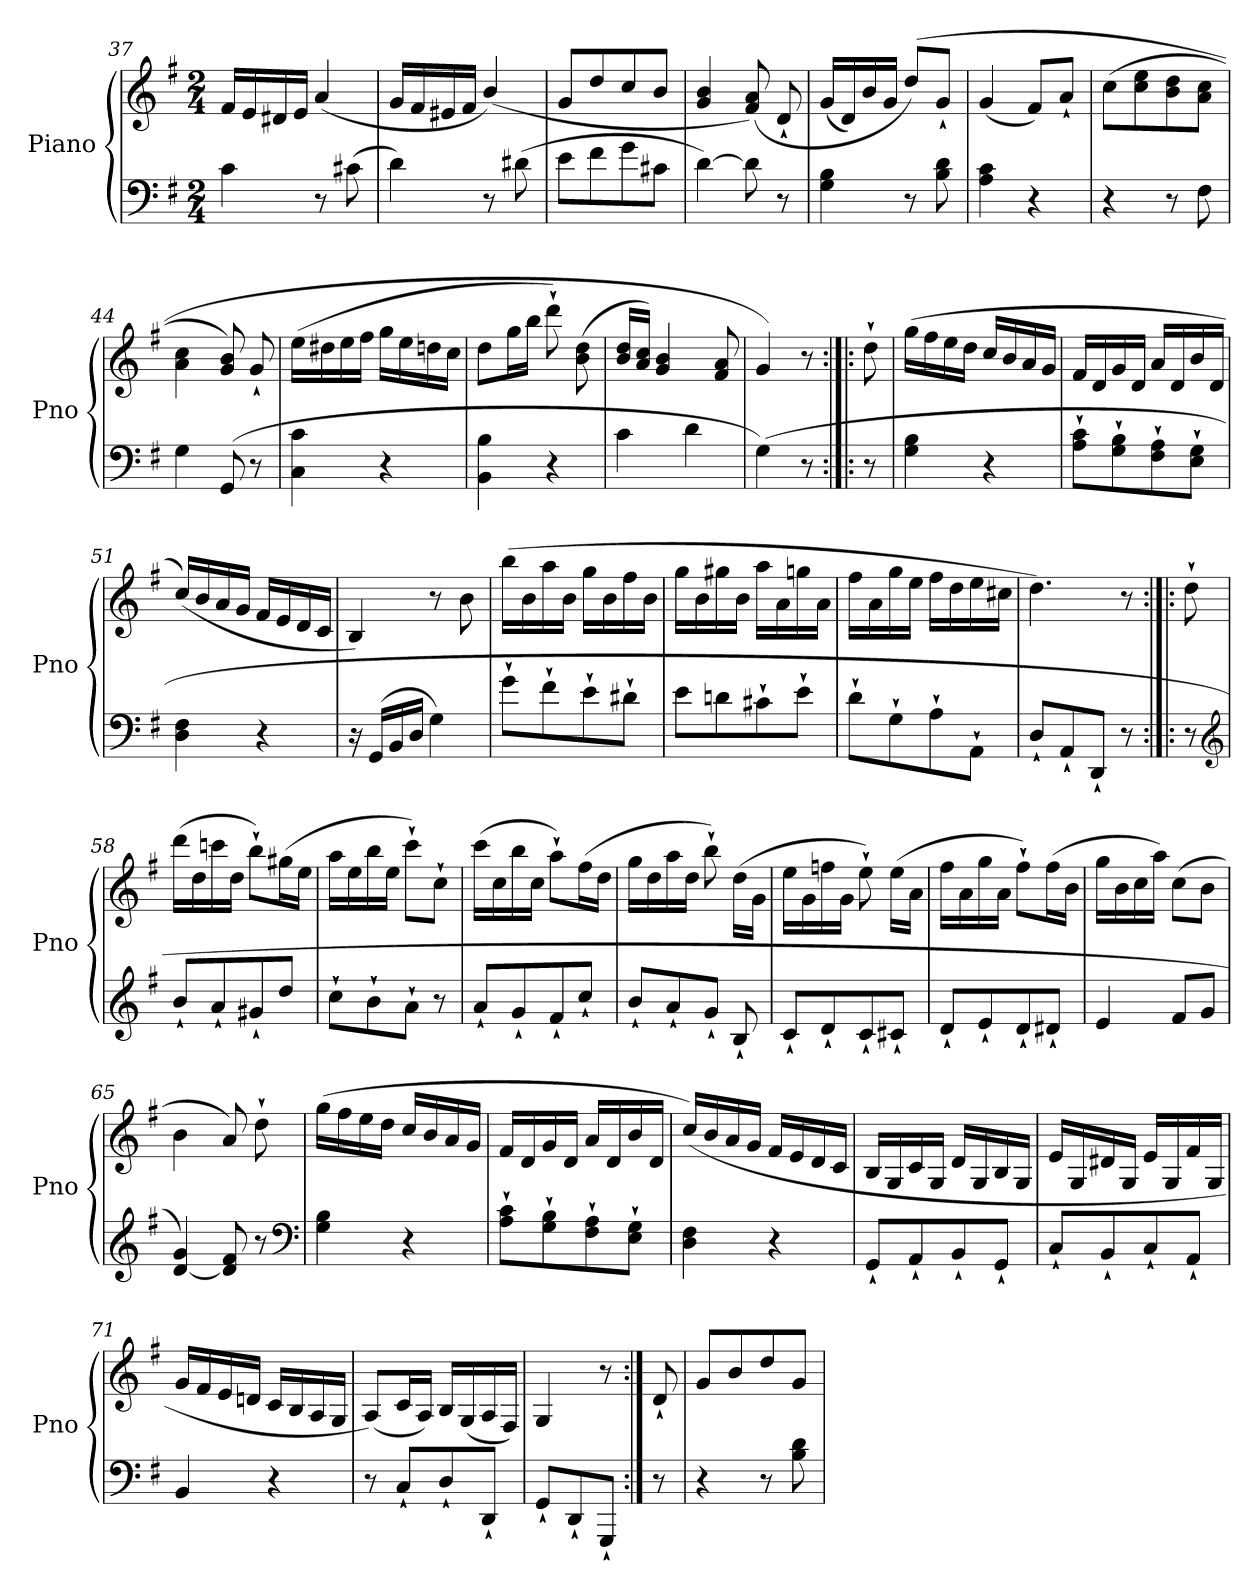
**kern	**kern
*part1	*part1
*staff2	*staff1
*I"Piano	*
*I'Pno	*
*clefF4	*clefG2
*k[f#]	*k[f#]
*G:	*G:
*M2/4	*M2/4
=37	=37
4c\	16f#/LL
.	16e/
.	16d#X/
.	16e/JJ
8r	(4a/
(8c#X\	.
=38	=38
4d\)	16g/LL
.	16f#/
.	16e#X/
.	16f#/JJ
8r	(4b/)
(8d#X\	.
=39	=39
8e\L	8g/L
8f#\	8dd/
8g\	8cc/
8c#X\J	8b/J
=40	=40
[4d\)	4g/ 4b/
8d\]	(8f#/ 8a/)
8r	8d`/
=41	=41
4G\ 4B\	(16g/LL
.	16d/)
.	16b/
.	16g/JJ
8r	(8dd/L)
8B\ 8d\	8g`/J
=42	=42
4A\ 4c\	(4g/
4r	8f#/L)
.	8a`/J
=43	=43
4r	(8cc\L
.	8cc\ 8ee\
8r	8b\ 8dd\
8F#\	8a\ 8cc\J
=44	=44
4G\	4a\ 4cc\
(8GG/	8g/ 8b/)
8r	8g`/
=45	=45
4C\ 4c\	(16ee\LL
.	16dd#X\
.	16ee\
.	16ff#\JJ
4r	16gg\LL
.	16ee\
.	16ddn\
.	16cc\JJ
=46	=46
4BB\ 4B\	8dd\L
.	16gg\L
.	16bb\JJ
4r	8ddd`\)
.	(8b\ 8dd\
=47	=47
4c\	16b/ 16dd/LL
.	16a/ 16cc/JJ)
.	4g/ 4b/
4d\	.
.	8f#/ 8a/
=48	=48
(4G\)	4g/)
8r	8r
=:|!|:	=:|!|:
8r	8dd`\
=49	=49
4G\ 4B\	(16gg\LL
.	16ff#\
.	16ee\
.	16dd\JJ
4r	16cc/LL
.	16b/
.	16a/
.	16g/JJ
=50	=50
8A`\ 8c`\L	16f#/LL
.	16d/
8G`\ 8B`\	16g/
.	16d/JJ
8F#`\ 8A`\	16a/LL
.	16d/
8E`\ 8G`\J	16b/
.	16d/JJ
=51	=51
4D\ 4F#\	(16cc/LL)
.	16b/
.	16a/
.	16g/JJ
4r	16f#/LL
.	16e/
.	16d/
.	16c/JJ
=52	=52
16r	4B/)
(16GG/LL	.
16BB/	.
16D/JJ	.
4G\)	8r
.	8b\
=53	=53
8g`\L	(16bb\LL
.	16b\
8f#`\	16aa\
.	16b\JJ
8e`\	16gg\LL
.	16b\
8d#X`\J	16ff#\
.	16b\JJ
=54	=54
8e\L	16gg\LL
.	16b\
8dn\	16gg#X\
.	16b\JJ
8c#X`\	16aa\LL
.	16a\
8e`\J	16ggn\
.	16a\JJ
=55	=55
8d`\L	16ff#\LL
.	16a\
8G`\	16gg\
.	16ee\JJ
8A`\	16ff#\LL
.	16dd\
8AA`\J	16ee\
.	16cc#X\JJ
=56	=56
8D`/L	4.dd\)
8AA`/	.
8DD`/J	.
8r	8r
=57:|!|:	=57:|!|:
8r	8dd`\
*clefG2	*
=58	=58
8b`/L	(16ddd\LL
.	16dd\
8a`/	16cccn\
.	16dd\JJ
8g#X`/	8bb`\L)
8dd/J	(16gg#X\L
.	16ee\JJ
=59	=59
8cc`\L	16aa\LL
.	16ee\
8b`\	16bb\
.	16ee\JJ
8a`\J	8ccc`\L)
8r	8cc`\J
=60	=60
8a`/L	(16ccc\LL
.	16cc\
8g`/	16bb\
.	16cc\JJ
8f#`/	8aa`\L)
8cc`/J	(16ff#\L
.	16dd\JJ
=61	=61
8b`/L	16gg\LL
.	16dd\
8a`/	16aa\
.	16dd\JJ
8g`/J	8bb`\)
8B`/	(16dd\LL
.	16g\JJ
=62	=62
8c`/L	16ee\LL
.	16g\
8d`/	16ffn\
.	16g\JJ
8c`/	8ee`\)
8c#X`/J	(16ee\LL
.	16a\JJ
=63	=63
8d`/L	16ff#\LL
.	16a\
8e`/	16gg\
.	16a\JJ
8d`/	8ff#`\L)
8d#X`/J	(16ff#\L
.	16b\JJ
=64	=64
4e/	16gg\LL
.	16b\
.	16cc\
.	16aa\JJ)
8f#/L	(8cc\L
8g/J	8b\J
=65	=65
[4d/ 4g/)	4b\
8d]/ 8f#/	8a/)
8r	8dd`\
*clefF4	*
=66	=66
4G\ 4B\	(16gg\LL
.	16ff#\
.	16ee\
.	16dd\JJ
4r	16cc/LL
.	16b/
.	16a/
.	16g/JJ
=67	=67
8A`\ 8c`\L	16f#/LL
.	16d/
8G`\ 8B`\	16g/
.	16d/JJ
8F#`\ 8A`\	16a/LL
.	16d/
8E`\ 8G`\J	16b/
.	16d/JJ
=68	=68
4D\ 4F#\	(16cc/LL)
.	16b/
.	16a/
.	16g/JJ
4r	16f#/LL
.	16e/
.	16d/
.	16c/JJ
=69	=69
8GG`/L	16B/LL
.	16G/
8AA`/	16c/
.	16G/JJ
8BB`/	16d/LL
.	16G/
8GG`/J	16B/
.	16G/JJ
=70	=70
8C`/L	16e/LL
.	16G/
8BB`/	16d#X/
.	16G/JJ
8C`/	16e/LL
.	16G/
8AA`/J	16f#/
.	16G/JJ
=71	=71
4BB/	16g/LL
.	16f#/
.	16e/
.	16dn/JJ
4r	16c/LL
.	16B/
.	16A/
.	16G/JJ
=72	=72
8r	(8A/L)
8C`/L	16c/L
.	16A/JJ)
8D`/	16B/LL
.	(16G/
8DD`/J	16A/
.	16F#/JJ)
=73	=73
8GG`/L	4G/
8DD`/	.
8GGG`/J	8r
=:|!	=:|!
8r	8d`/
=74	=74
4r	8g/L
.	8b/
8r	8dd/
8B\ 8d\	8g/J
=	=
*-	*-
